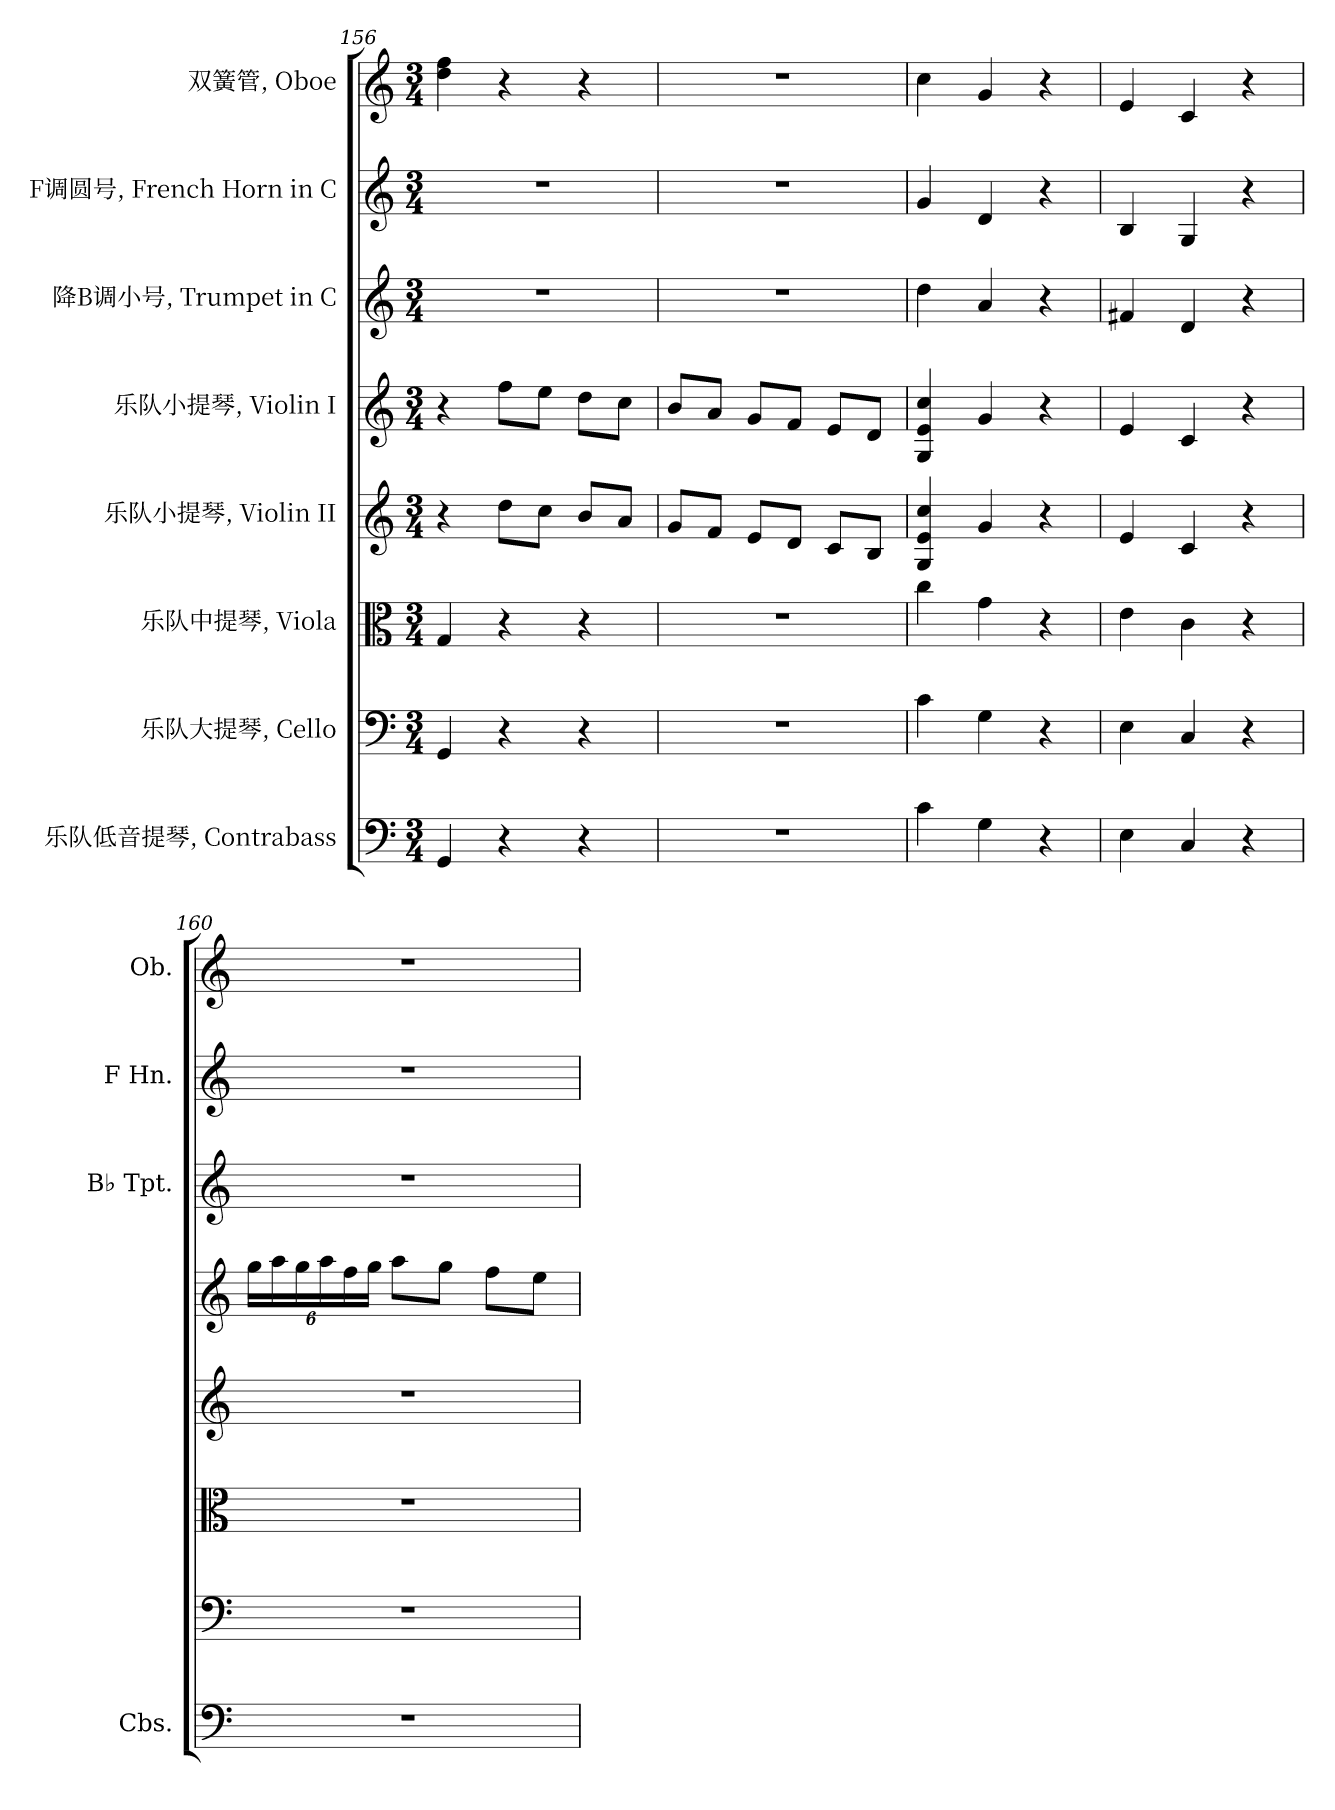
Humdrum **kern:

**kern	**kern	**kern	**kern	**kern	**kern	**kern	**kern
*part8	*part7	*part6	*part5	*part4	*part3	*part2	*part1
*staff8	*staff7	*staff6	*staff5	*staff4	*staff3	*staff2	*staff1
*I"乐队低音提琴, Contrabass	*I"乐队大提琴, Cello	*I"乐队中提琴, Viola	*I"乐队小提琴, Violin II	*I"乐队小提琴, Violin I	*I"降B调小号, Trumpet in C	*I"F调圆号, French Horn in C	*I"双簧管, Oboe
*I'Cbs.	*	*	*	*	*I'B♭ Tpt.	*I'F Hn.	*I'Ob.
*clefF4	*clefF4	*clefC3	*clefG2	*clefG2	*clefG2	*clefG2	*clefG2
*ITrd7c12	*	*	*	*	*ITrd1c2	*ITrd4c7	*
*k[]	*k[]	*k[]	*k[]	*k[]	*k[b-e-]	*k[b-]	*k[]
*M3/4	*M3/4	*M3/4	*M3/4	*M3/4	*M3/4	*M3/4	*M3/4
=156	=156	=156	=156	=156	=156	=156	=156
4GGG/	4GG/	4G/	4r	4r	2.r	2.r	4dd\ 4ff\
4r	4r	4r	8dd\L	8ff\L	.	.	4r
.	.	.	8cc\J	8ee\J	.	.	.
4r	4r	4r	8b/L	8dd\L	.	.	4r
.	.	.	8a/J	8cc\J	.	.	.
=157	=157	=157	=157	=157	=157	=157	=157
2.r	2.r	2.r	8g/L	8b/L	2.r	2.r	2.r
.	.	.	8f/J	8a/J	.	.	.
.	.	.	8e/L	8g/L	.	.	.
.	.	.	8d/J	8f/J	.	.	.
.	.	.	8c/L	8e/L	.	.	.
.	.	.	8B/J	8d/J	.	.	.
=158	=158	=158	=158	=158	=158	=158	=158
4C\	4c\	4cc\	4G/ 4e/ 4cc/	4G/ 4e/ 4cc/	4cc\	4c/	4cc\
4GG\	4G\	4g\	4g/	4g/	4g/	4G/	4g/
4r	4r	4r	4r	4r	4r	4r	4r
=159	=159	=159	=159	=159	=159	=159	=159
4EE\	4E\	4e\	4e/	4e/	4en/	4E/	4e/
4CC/	4C/	4c\	4c/	4c/	4c/	4C/	4c/
4r	4r	4r	4r	4r	4r	4r	4r
=160	=160	=160	=160	=160	=160	=160	=160
*	*	*	*	*Xbrackettup	*	*	*
2.r	2.r	2.r	2.r	24gg\LL	2.r	2.r	2.r
.	.	.	.	24aa\	.	.	.
.	.	.	.	24gg\	.	.	.
.	.	.	.	24aa\	.	.	.
.	.	.	.	24ff\	.	.	.
.	.	.	.	24gg\JJ	.	.	.
.	.	.	.	8aa\L	.	.	.
.	.	.	.	8gg\J	.	.	.
.	.	.	.	8ff\L	.	.	.
.	.	.	.	8ee\J	.	.	.
=	=	=	=	=	=	=	=
*-	*-	*-	*-	*-	*-	*-	*-
